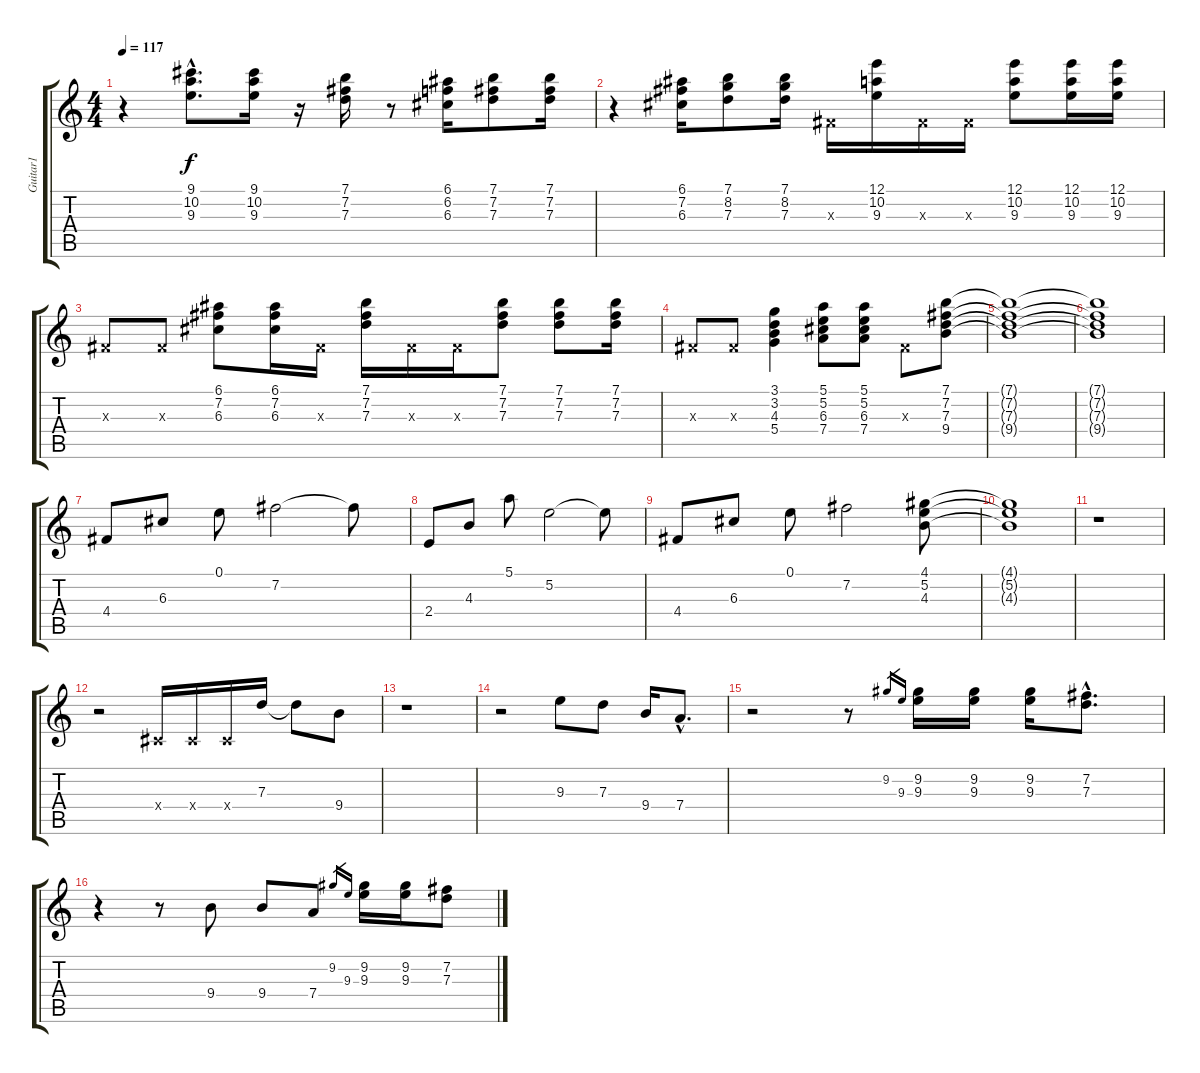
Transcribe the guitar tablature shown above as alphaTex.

\track ("Guitar1" "Guitar1") {instrument electricguitarclean}
\staff {score tabs}
\tuning (E4 B3 G3 D3 A2 E2) {hide}
\ts (4 4)
\tempo 117
\clef g2
\ks c
r.4{dy f} (9.1{hac} 10.2{hac} 9.3{hac}).8{d} (9.1 10.2 9.3).16 r.16 (7.1 7.2 7.3).16 r.8 (6.1 6.2 6.3).16 (7.1 7.2 7.3).8 (7.1 7.2 7.3).16 |
r.4 (6.1 7.2 6.3).16 (7.1 8.2 7.3).8 (7.1 8.2 7.3).16 -1.3{x}.16 (12.1 10.2 9.3).16 -1.3{x}.16 -1.3{x}.16 (12.1 10.2 9.3).8 (12.1 10.2 9.3).16 (12.1 10.2 9.3).16 |
-1.3{x}.8 -1.3{x}.8 (6.1 7.2 6.3).8 (6.1 7.2 6.3).16 -1.3{x}.16 (7.1 7.2 7.3).16 -1.3{x}.16 -1.3{x}.16 (7.1 7.2 7.3).8 (7.1 7.2 7.3).8 (7.1 7.2 7.3).16 |
-1.3{x}.8 -1.3{x}.8 (3.1 3.2 4.3 5.4).4 (5.1 5.2 6.3 7.4).8 (5.1 5.2 6.3 7.4).8 -1.3{x}.8 (7.1 7.2 7.3 9.4).8 |
(7.1{t} 7.2{t} 7.3{t} 9.4{t}).1 |
(7.1{t} 7.2{t} 7.3{t} 9.4{t}).1 |
4.4.8 6.3.8 0.1.8 7.2.2 7.2{t}.8 |
2.4.8 4.3.8 5.1.8 5.2.2 5.2{t}.8 |
4.4.8 6.3.8 0.1.8 7.2.2 (4.1 5.2 4.3).8 |
(4.1{t} 5.2{t} 4.3{t}).1 |
r.1 |
r.2 -1.4{x}.16 -1.4{x}.16 -1.4{x}.16 7.3.16 7.3{t}.8 9.4.8 |
r.1 |
r.2 9.3.8 7.3.8 9.4.16 7.4{hac}.8{d} |
r.2 r.8 9.2.16{gr} 9.3.16{gr} (9.2 9.3).16 (9.2 9.3).16 (9.2 9.3).16 (7.2{hac} 7.3{hac}).8{d} |
r.4 r.8 9.4.8 9.4.8 7.4.8 9.2.16{gr} 9.3.16{gr} (9.2 9.3).16 (9.2 9.3).16 (7.2 7.3).8
